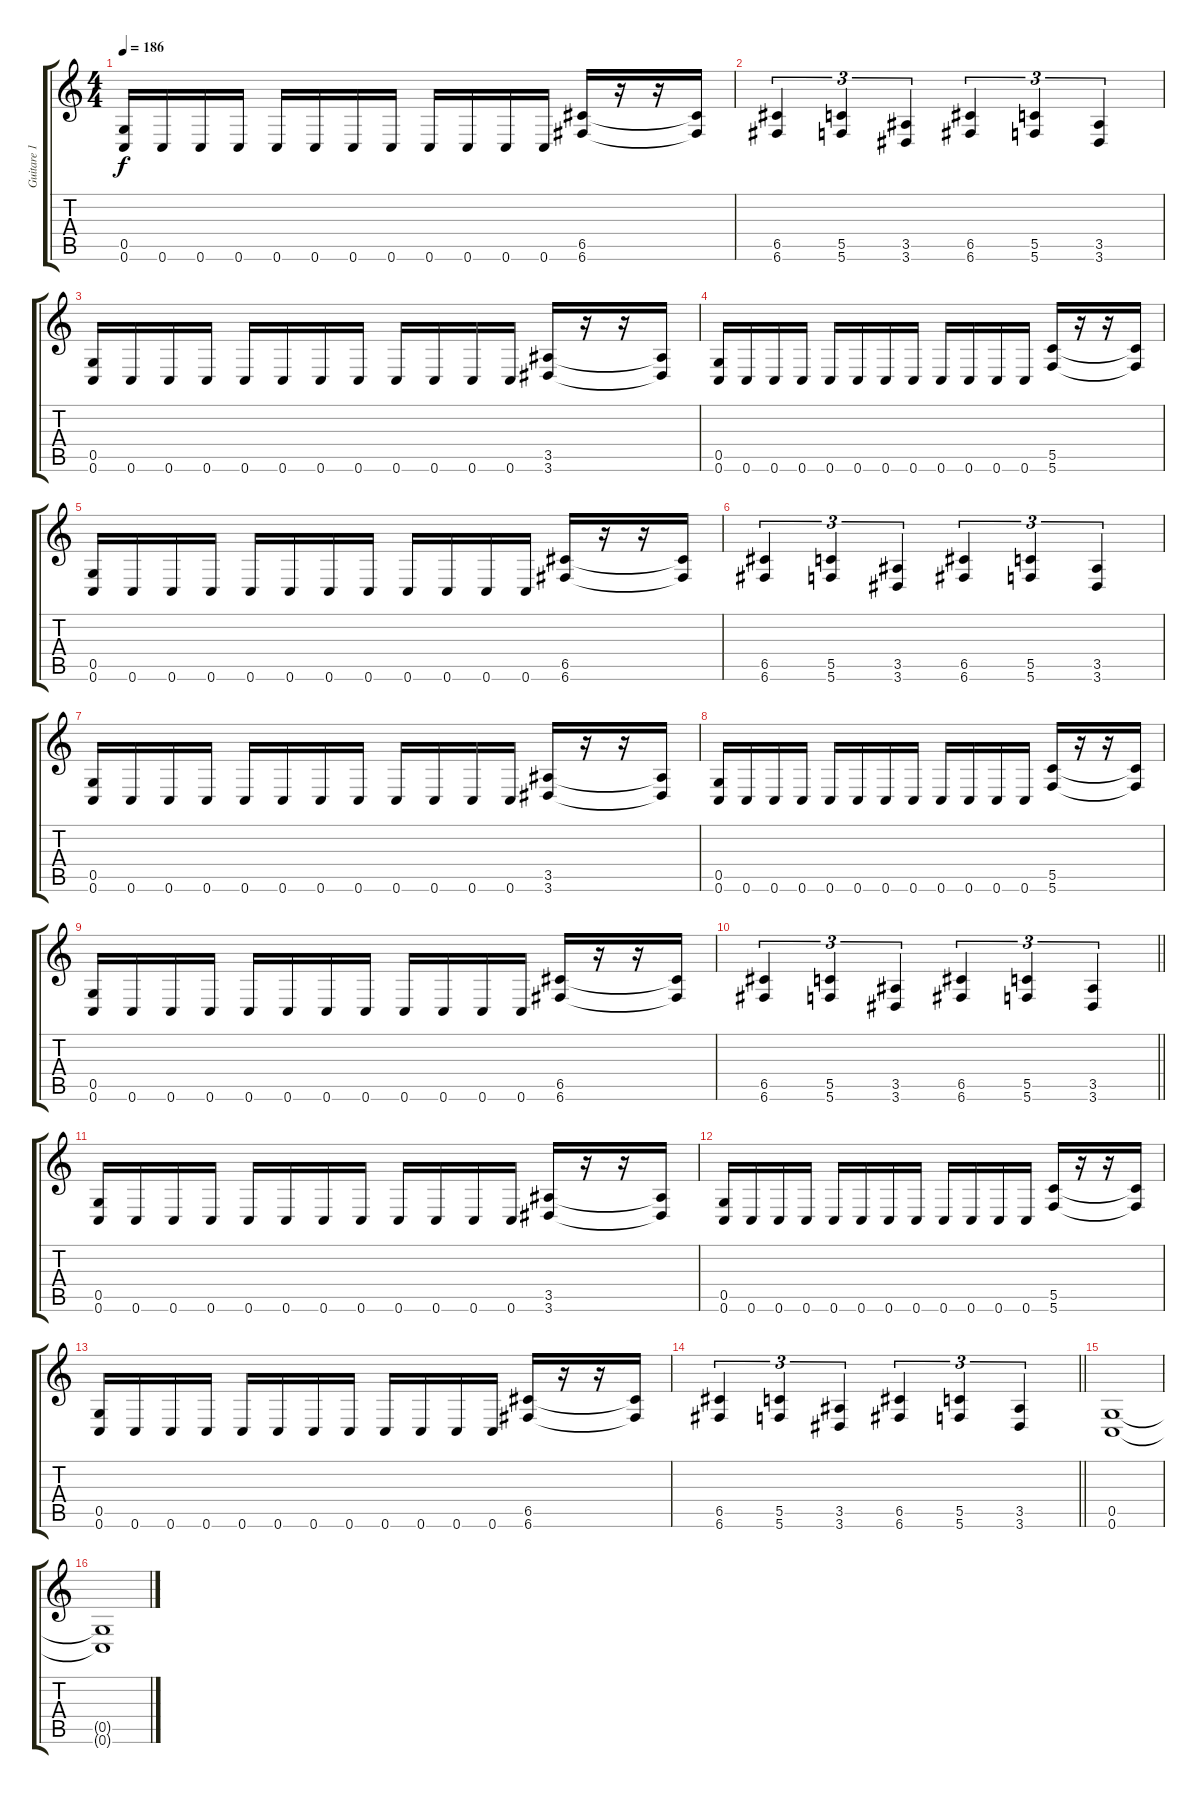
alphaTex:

\track ("Guitare 1" "Guitare 1") {instrument distortionguitar}
\staff {score tabs}
\tuning (D4 A3 F3 C3 G2 C2) {hide}
\ts (4 4)
\tempo 186
\clef g2
\ks c
(0.5 0.6).16{dy f} 0.6.16 0.6.16 0.6.16 0.6.16 0.6.16 0.6.16 0.6.16 0.6.16 0.6.16 0.6.16 0.6.16 (6.5 6.6).16 r.16 r.16 (6.5{t} 6.6{t}).16 |
(6.5 6.6).4{tu (3 2)} (5.5 5.6).4{tu (3 2)} (3.5 3.6).4{tu (3 2)} (6.5 6.6).4{tu (3 2)} (5.5 5.6).4{tu (3 2)} (3.5 3.6).4{tu (3 2)} |
(0.5 0.6).16 0.6.16 0.6.16 0.6.16 0.6.16 0.6.16 0.6.16 0.6.16 0.6.16 0.6.16 0.6.16 0.6.16 (3.5 3.6).16 r.16 r.16 (3.5{t} 3.6{t}).16 |
(0.5 0.6).16 0.6.16 0.6.16 0.6.16 0.6.16 0.6.16 0.6.16 0.6.16 0.6.16 0.6.16 0.6.16 0.6.16 (5.5 5.6).16 r.16 r.16 (5.5{t} 5.6{t}).16 |
(0.5 0.6).16 0.6.16 0.6.16 0.6.16 0.6.16 0.6.16 0.6.16 0.6.16 0.6.16 0.6.16 0.6.16 0.6.16 (6.5 6.6).16 r.16 r.16 (6.5{t} 6.6{t}).16 |
(6.5 6.6).4{tu (3 2)} (5.5 5.6).4{tu (3 2)} (3.5 3.6).4{tu (3 2)} (6.5 6.6).4{tu (3 2)} (5.5 5.6).4{tu (3 2)} (3.5 3.6).4{tu (3 2)} |
(0.5 0.6).16 0.6.16 0.6.16 0.6.16 0.6.16 0.6.16 0.6.16 0.6.16 0.6.16 0.6.16 0.6.16 0.6.16 (3.5 3.6).16 r.16 r.16 (3.5{t} 3.6{t}).16 |
(0.5 0.6).16 0.6.16 0.6.16 0.6.16 0.6.16 0.6.16 0.6.16 0.6.16 0.6.16 0.6.16 0.6.16 0.6.16 (5.5 5.6).16 r.16 r.16 (5.5{t} 5.6{t}).16 |
(0.5 0.6).16 0.6.16 0.6.16 0.6.16 0.6.16 0.6.16 0.6.16 0.6.16 0.6.16 0.6.16 0.6.16 0.6.16 (6.5 6.6).16 r.16 r.16 (6.5{t} 6.6{t}).16 |
\barLineRight lightlight
(6.5 6.6).4{tu (3 2)} (5.5 5.6).4{tu (3 2)} (3.5 3.6).4{tu (3 2)} (6.5 6.6).4{tu (3 2)} (5.5 5.6).4{tu (3 2)} (3.5 3.6).4{tu (3 2)} |
(0.5 0.6).16 0.6.16 0.6.16 0.6.16 0.6.16 0.6.16 0.6.16 0.6.16 0.6.16 0.6.16 0.6.16 0.6.16 (3.5 3.6).16 r.16 r.16 (3.5{t} 3.6{t}).16 |
(0.5 0.6).16 0.6.16 0.6.16 0.6.16 0.6.16 0.6.16 0.6.16 0.6.16 0.6.16 0.6.16 0.6.16 0.6.16 (5.5 5.6).16 r.16 r.16 (5.5{t} 5.6{t}).16 |
(0.5 0.6).16 0.6.16 0.6.16 0.6.16 0.6.16 0.6.16 0.6.16 0.6.16 0.6.16 0.6.16 0.6.16 0.6.16 (6.5 6.6).16 r.16 r.16 (6.5{t} 6.6{t}).16 |
\barLineRight lightlight
(6.5 6.6).4{tu (3 2)} (5.5 5.6).4{tu (3 2)} (3.5 3.6).4{tu (3 2)} (6.5 6.6).4{tu (3 2)} (5.5 5.6).4{tu (3 2)} (3.5 3.6).4{tu (3 2)} |
(0.5 0.6).1 |
(0.5{t} 0.6{t}).1
